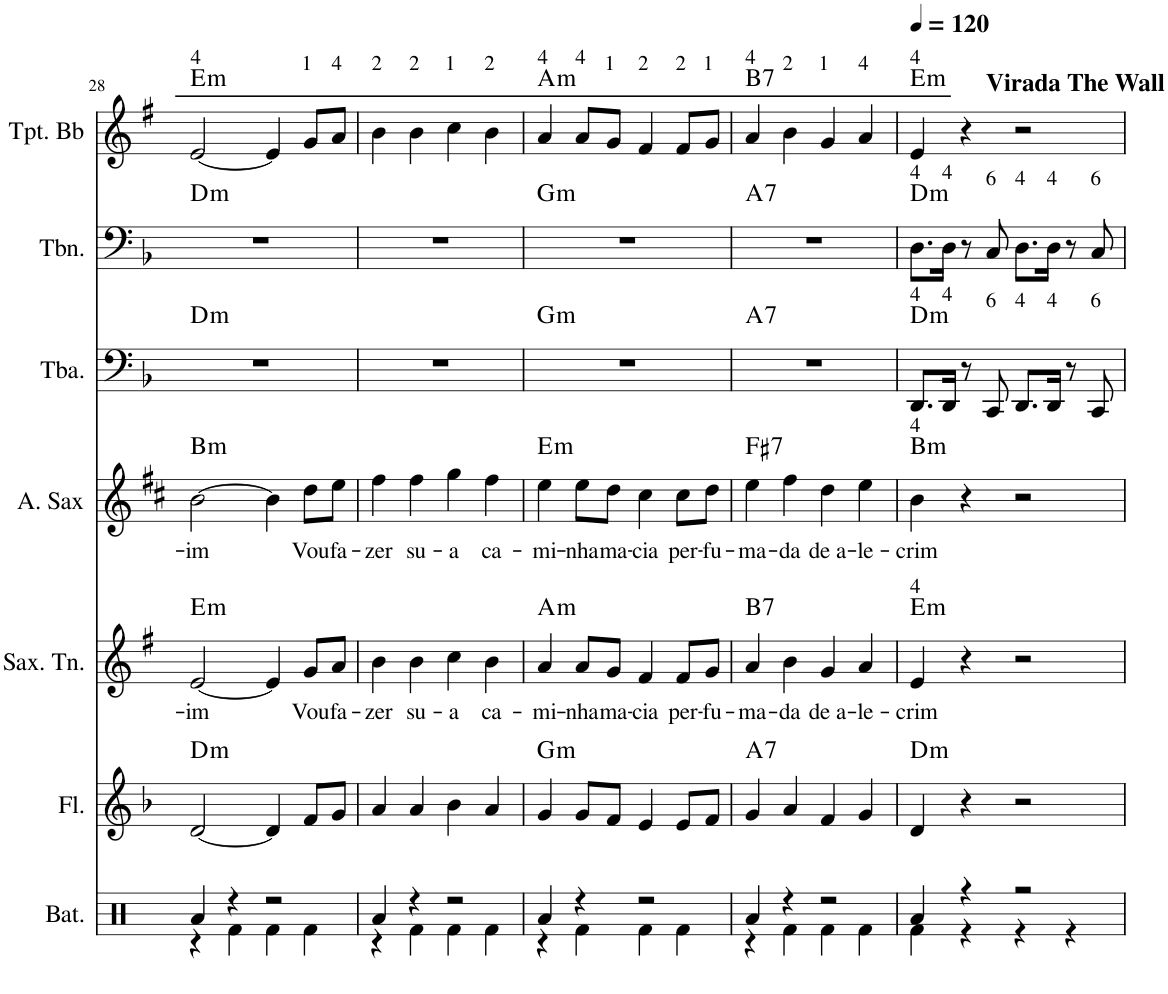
**kern	**kern	**harte	**kern	**text	**harte	**kern	**text	**harte	**kern	**harte	**kern	**harte	**kern	**harte
*part7	*part6	*part6	*part5	*part5	*part5	*part4	*part4	*part4	*part3	*part3	*part2	*part2	*part1	*part1
*staff7	*staff6	*	*staff5	*staff5	*	*staff4	*staff4	*	*staff3	*	*staff2	*	*staff1	*
*I"Bateria	*I"Flauta Transversal	*	*I"Saxofone Tenor	*	*	*I"Saxofone Alto	*	*	*I"Tuba	*	*I"Trombone	*	*I"Trompete Bb	*
*I'Bat.	*I'Fl.	*	*I'Sax. Tn.	*	*	*	*	*	*I'Tba.	*	*I'Tbn.	*	*I'Tpt. Bb	*
!!LO:PB:g=z
*clefX	*clefG2	*	*clefG2	*	*	*clefG2	*	*	*clefF4	*	*clefF4	*	*clefG2	*
*	*	*	*Trd8c14	*	*	*Trd5c9	*	*	*	*	*	*	*Trd1c2	*
*k[]	*k[b-]	*	*k[f#]	*	*	*k[f#c#]	*	*	*k[b-]	*	*k[b-]	*	*k[f#]	*
*M4/4	*M4/4	*	*M4/4	*	*	*M4/4	*	*	*M4/4	*	*M4/4	*	*M4/4	*
=28	=28	=28	=28	=28	=28	=28	=28	=28	=28	=28	=28	=28	=28	=28
*^	*	*	*	*	*	*	*	*	*	*	*	*	*	*
!	!	!	!	!	!	!	!	!	!	!	!	!	!	!LO:TX:a:t=4	!
!	!	!	!LO:H:kt=m	!	!LO:LY:b	!LO:H:kt=m	!	!LO:LY:b	!LO:H:kt=m	!	!LO:H:kt=m	!	!LO:H:kt=m	!	!LO:H:kt=m
4Ra/	4r	[2d/	D:min	[2e/	-im	E:min	[2b\	-im	B:min	1r	D:min	1r	D:min	[2e/	E:min
4r	4Rf\	.	.	.	.	.	.	.	.	.	.	.	.	.	.
2r	4Rf\	4d/]	.	4e/]	.	.	4b\]	.	.	.	.	.	.	4e/]	.
!	!	!	!	!	!	!	!	!	!	!	!	!	!	!LO:TX:a:t=1	!
!	!	!	!	!	!LO:LY:b	!	!	!LO:LY:b	!	!	!	!	!	!	!
.	4Rf\	8f/L	.	8g/L	Vou	.	8dd\L	Vou	.	.	.	.	.	8g/L	.
!	!	!	!	!	!	!	!	!	!	!	!	!	!	!LO:TX:a:t=4	!
!	!	!	!	!	!LO:LY:b	!	!	!LO:LY:b	!	!	!	!	!	!	!
.	.	8g/J	.	8a/J	fa-	.	8ee\J	fa-	.	.	.	.	.	8a/J	.
=29	=29	=29	=29	=29	=29	=29	=29	=29	=29	=29	=29	=29	=29	=29	=29
!	!	!	!	!	!	!	!	!	!	!	!	!	!	!LO:TX:a:t=2	!
!	!	!	!	!	!LO:LY:b	!	!	!LO:LY:b	!	!	!	!	!	!	!
4Ra/	4r	4a/	.	4b\	-zer	.	4ff#\	-zer	.	1r	.	1r	.	4b\	.
!	!	!	!	!	!	!	!	!	!	!	!	!	!	!LO:TX:a:t=2	!
!	!	!	!	!	!LO:LY:b	!	!	!LO:LY:b	!	!	!	!	!	!	!
4r	4Rf\	4a/	.	4b\	su-	.	4ff#\	su-	.	.	.	.	.	4b\	.
!	!	!	!	!	!	!	!	!	!	!	!	!	!	!LO:TX:a:t=1	!
!	!	!	!	!	!LO:LY:b	!	!	!LO:LY:b	!	!	!	!	!	!	!
2r	4Rf\	4b-\	.	4cc\	-a	.	4gg\	-a	.	.	.	.	.	4cc\	.
!	!	!	!	!	!	!	!	!	!	!	!	!	!	!LO:TX:a:t=2	!
!	!	!	!	!	!LO:LY:b	!	!	!LO:LY:b	!	!	!	!	!	!	!
.	4Rf\	4a/	.	4b\	ca-	.	4ff#\	ca-	.	.	.	.	.	4b\	.
=30	=30	=30	=30	=30	=30	=30	=30	=30	=30	=30	=30	=30	=30	=30	=30
!	!	!	!	!	!	!	!	!	!	!	!	!	!	!LO:TX:a:t=4	!
!	!	!	!LO:H:kt=m	!	!LO:LY:b	!LO:H:kt=m	!	!LO:LY:b	!LO:H:kt=m	!	!LO:H:kt=m	!	!LO:H:kt=m	!	!LO:H:kt=m
4Ra/	4r	4g/	G:min	4a/	-mi-	A:min	4ee\	-mi-	E:min	1r	G:min	1r	G:min	4a/	A:min
!	!	!	!	!	!	!	!	!	!	!	!	!	!	!LO:TX:a:t=4	!
!	!	!	!	!	!LO:LY:b	!	!	!LO:LY:b	!	!	!	!	!	!	!
4r	4Rf\	8g/L	.	8a/L	-nha	.	8ee\L	-nha	.	.	.	.	.	8a/L	.
!	!	!	!	!	!	!	!	!	!	!	!	!	!	!LO:TX:a:t=1	!
!	!	!	!	!	!LO:LY:b	!	!	!LO:LY:b	!	!	!	!	!	!	!
.	.	8f/J	.	8g/J	ma-	.	8dd\J	ma-	.	.	.	.	.	8g/J	.
!	!	!	!	!	!	!	!	!	!	!	!	!	!	!LO:TX:a:t=2	!
!	!	!	!	!	!LO:LY:b	!	!	!LO:LY:b	!	!	!	!	!	!	!
2r	4Rf\	4e/	.	4f#/	-cia	.	4cc#\	-cia	.	.	.	.	.	4f#/	.
!	!	!	!	!	!	!	!	!	!	!	!	!	!	!LO:TX:a:t=2	!
!	!	!	!	!	!LO:LY:b	!	!	!LO:LY:b	!	!	!	!	!	!	!
.	4Rf\	8e/L	.	8f#/L	per-	.	8cc#\L	per-	.	.	.	.	.	8f#/L	.
!	!	!	!	!	!	!	!	!	!	!	!	!	!	!LO:TX:a:t=1	!
!	!	!	!	!	!LO:LY:b	!	!	!LO:LY:b	!	!	!	!	!	!	!
.	.	8f/J	.	8g/J	-fu-	.	8dd\J	-fu-	.	.	.	.	.	8g/J	.
=31	=31	=31	=31	=31	=31	=31	=31	=31	=31	=31	=31	=31	=31	=31	=31
!	!	!	!	!	!	!	!	!	!	!	!	!	!	!LO:TX:a:t=4	!
!	!	!	!LO:H:kt=7	!	!LO:LY:b	!LO:H:kt=7	!	!LO:LY:b	!LO:H:kt=7	!	!LO:H:kt=7	!	!LO:H:kt=7	!	!LO:H:kt=7
4Ra/	4r	4g/	A:7	4a/	-ma-	B:7	4ee\	-ma-	F#:7	1r	A:7	1r	A:7	4a/	B:7
!	!	!	!	!	!	!	!	!	!	!	!	!	!	!LO:TX:a:t=2	!
!	!	!	!	!	!LO:LY:b	!	!	!LO:LY:b	!	!	!	!	!	!	!
4r	4Rf\	4a/	.	4b\	-da	.	4ff#\	-da	.	.	.	.	.	4b\	.
!	!	!	!	!	!	!	!	!	!	!	!	!	!	!LO:TX:a:t=1	!
!	!	!	!	!	!LO:LY:b	!	!	!LO:LY:b	!	!	!	!	!	!	!
2r	4Rf\	4f/	.	4g/	de a-	.	4dd\	de a-	.	.	.	.	.	4g/	.
!	!	!	!	!	!	!	!	!	!	!	!	!	!	!LO:TX:a:t=4	!
!	!	!	!	!	!LO:LY:b	!	!	!LO:LY:b	!	!	!	!	!	!	!
.	4Rf\	4g/	.	4a/	-le-	.	4ee\	-le-	.	.	.	.	.	4a/	.
=32	=32	=32	=32	=32	=32	=32	=32	=32	=32	=32	=32	=32	=32	=32	=32
*	*	*	*	*	*	*	*	*	*	*	*	*	*	*MM120	*
!	!	!	!	!	!	!	!	!	!	!	!	!	!	!LO:TX:a:t=4	!
!	!	!	!	!	!	!	!	!	!	!	!	!LO:TX:a:t=4	!	!	!
!	!	!	!	!	!	!	!	!	!	!LO:TX:a:t=4	!	!	!	!	!
!	!	!	!	!	!	!	!LO:TX:a:t=4	!	!	!	!	!	!	!	!
!	!	!	!	!LO:TX:a:t=4	!	!	!	!	!	!	!	!	!	!	!
!	!	!	!LO:H:kt=m	!	!LO:LY:b	!LO:H:kt=m	!	!LO:LY:b	!LO:H:kt=m	!	!LO:H:kt=m	!	!LO:H:kt=m	!	!LO:H:kt=m
*	*	*	*	*	*	*	*	*	*	*	*	*	*	*^	*
4Ra/	4Rf\	4d/	D:min	4e/	-crim	E:min	4b\	-crim	B:min	8.DD/L	D:min	8.D\L	D:min	4e/	4.ryy	E:min
!	!	!	!	!	!	!	!	!	!	!	!	!LO:TX:a:t=4	!	!	!	!
!	!	!	!	!	!	!	!	!	!	!LO:TX:a:t=4	!	!	!	!	!	!
.	.	.	.	.	.	.	.	.	.	16DD/Jk	.	16D\Jk	.	.	.	.
4r	4r	4r	.	4r	.	.	4r	.	.	8r	.	8r	.	4r	.	.
!	!	!	!	!	!	!	!	!	!	!	!	!	!	!	!LO:TX:a:B:t=Virada The Wall	!
!	!	!	!	!	!	!	!	!	!	!	!	!LO:TX:a:t=6	!	!	!	!
!	!	!	!	!	!	!	!	!	!	!LO:TX:a:t=6	!	!	!	!	!	!
.	.	.	.	.	.	.	.	.	.	8CCn/	.	8Cn/	.	.	2ryy	.
!	!	!	!	!	!	!	!	!	!	!	!	!LO:TX:a:t=4	!	!	!	!
!	!	!	!	!	!	!	!	!	!	!LO:TX:a:t=4	!	!	!	!	!	!
2r	4r	2r	.	2r	.	.	2r	.	.	8.DD/L	.	8.D\L	.	2r	.	.
!	!	!	!	!	!	!	!	!	!	!	!	!LO:TX:a:t=4	!	!	!	!
!	!	!	!	!	!	!	!	!	!	!LO:TX:a:t=4	!	!	!	!	!	!
.	.	.	.	.	.	.	.	.	.	16DD/Jk	.	16D\Jk	.	.	.	.
.	4r	.	.	.	.	.	.	.	.	8r	.	8r	.	.	.	.
!	!	!	!	!	!	!	!	!	!	!	!	!LO:TX:a:t=6	!	!	!	!
!	!	!	!	!	!	!	!	!	!	!LO:TX:a:t=6	!	!	!	!	!	!
.	.	.	.	.	.	.	.	.	.	8CC/	.	8C/	.	.	8ryy	.
*v	*v	*	*	*	*	*	*	*	*	*	*	*	*	*v	*v	*
=	=	=	=	=	=	=	=	=	=	=	=	=	=	=
*-	*-	*-	*-	*-	*-	*-	*-	*-	*-	*-	*-	*-	*-	*-
